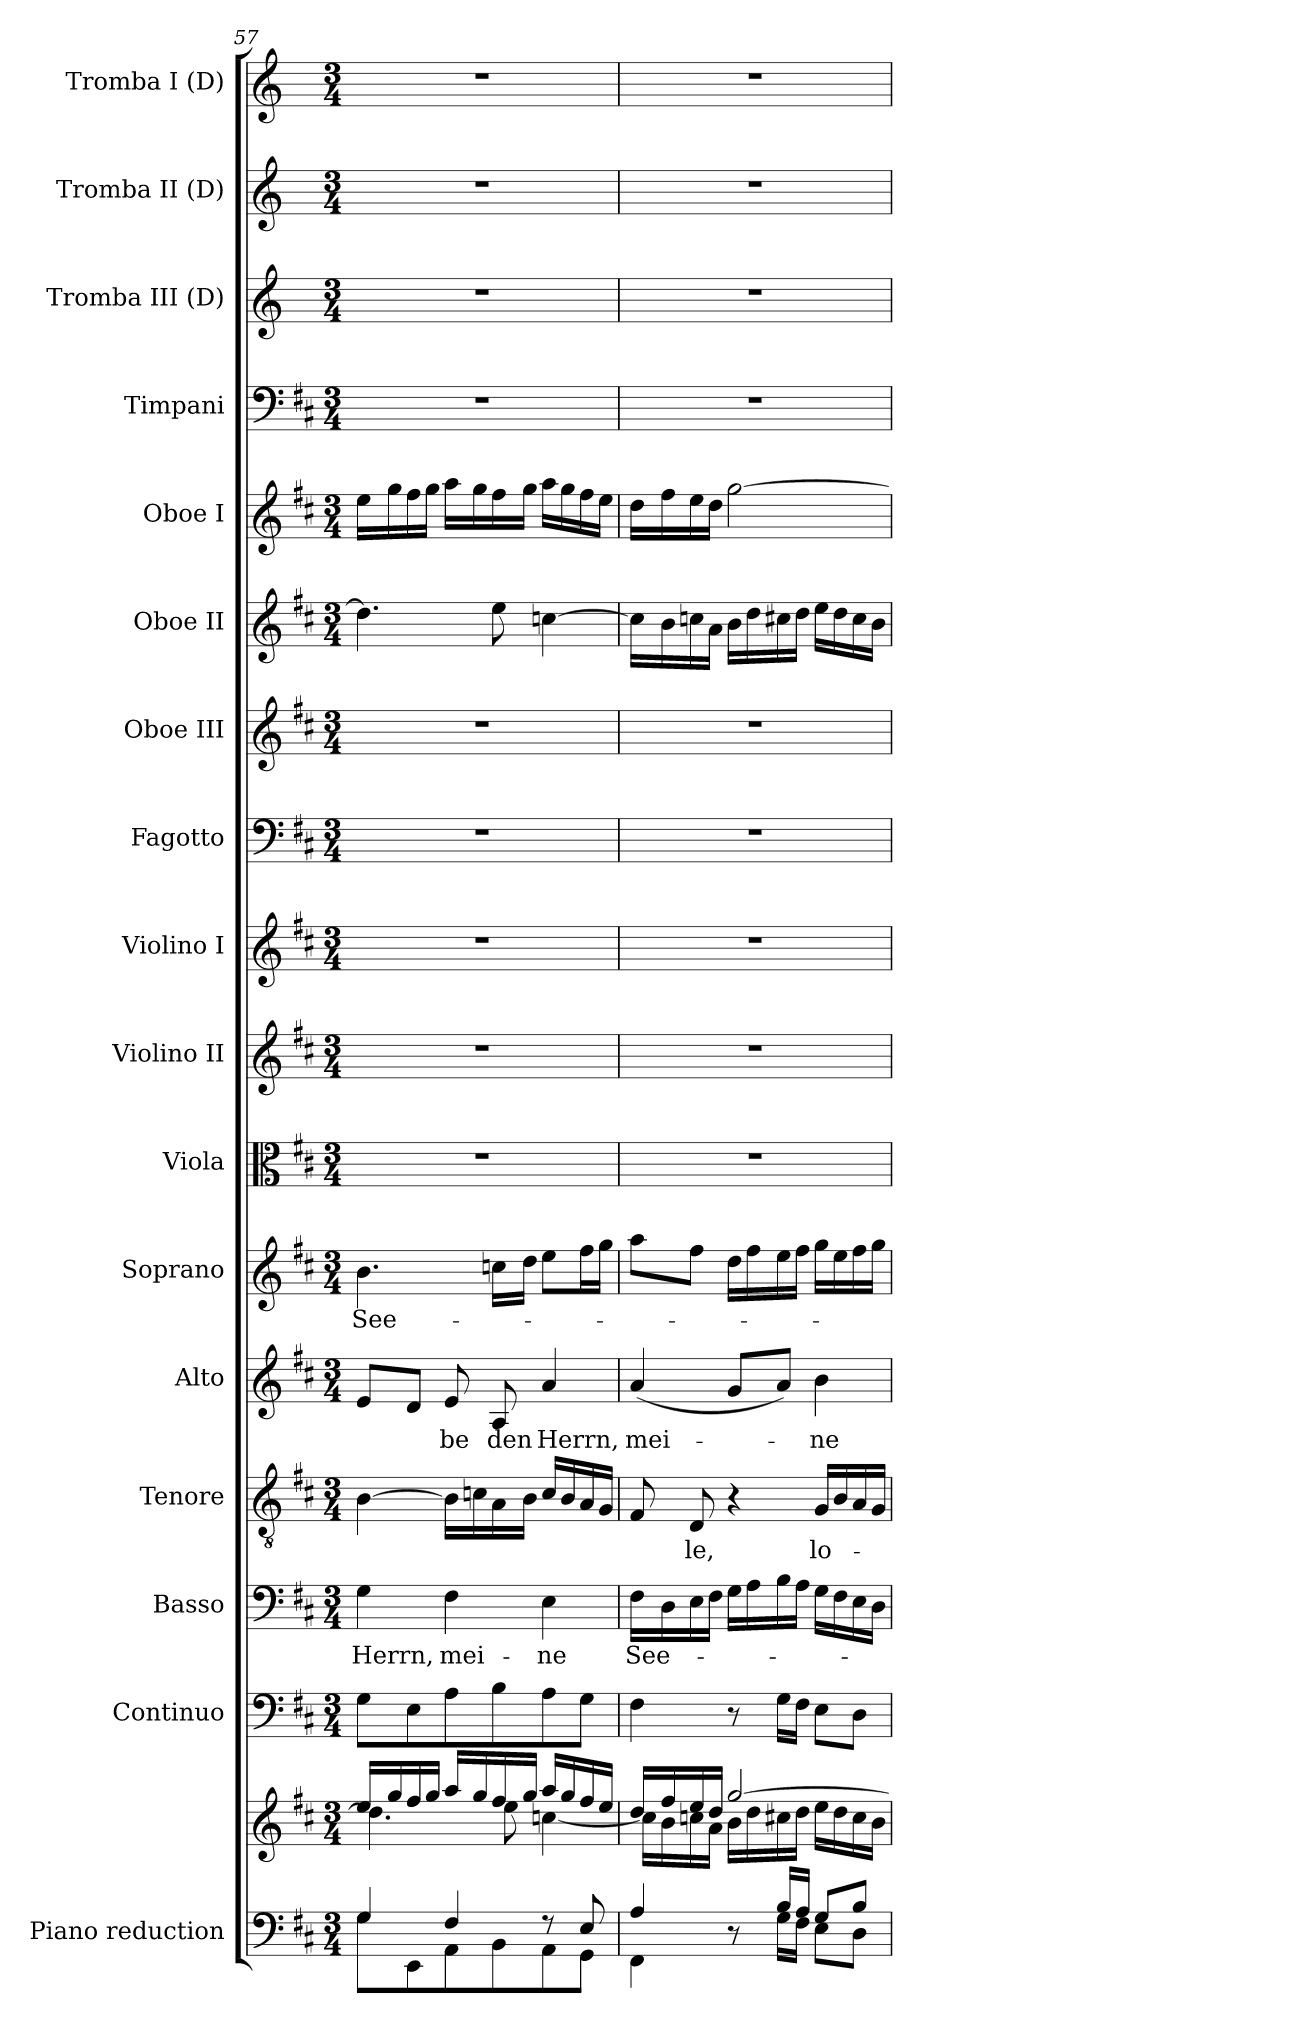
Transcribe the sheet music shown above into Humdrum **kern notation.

**kern	**kern	**kern	**kern	**text	**kern	**text	**kern	**text	**kern	**text	**kern	**kern	**kern	**kern	**kern	**kern	**kern	**kern	**kern	**kern	**kern
*part17	*part17	*part16	*part15	*part15	*part14	*part14	*part13	*part13	*part12	*part12	*part11	*part10	*part9	*part8	*part7	*part6	*part5	*part4	*part3	*part2	*part1
*staff18	*staff17	*staff16	*staff15	*staff15	*staff14	*staff14	*staff13	*staff13	*staff12	*staff12	*staff11	*staff10	*staff9	*staff8	*staff7	*staff6	*staff5	*staff4	*staff3	*staff2	*staff1
*I"Piano reduction	*	*I"Continuo	*I"Basso	*	*I"Tenore	*	*I"Alto	*	*I"Soprano	*	*I"Viola	*I"Violino II	*I"Violino I	*I"Fagotto	*I"Oboe III	*I"Oboe II	*I"Oboe I	*I"Timpani	*I"Tromba III (D)	*I"Tromba II (D)	*I"Tromba I (D)
*I'Pno	*	*	*	*	*	*	*	*	*	*	*	*	*	*	*I'Ob	*I'Ob	*I'Ob	*I'Timp	*	*	*
*clefF4	*clefG2	*clefF4	*clefF4	*	*clefGv2	*	*clefG2	*	*clefG2	*	*clefC3	*clefG2	*clefG2	*clefF4	*clefG2	*clefG2	*clefG2	*clefF4	*clefG2	*clefG2	*clefG2
*	*	*	*	*	*	*	*	*	*	*	*	*	*	*	*	*	*	*	*ITrd-1c-2	*ITrd-1c-2	*ITrd-1c-2
*k[f#c#]	*k[f#c#]	*k[f#c#]	*k[f#c#]	*	*k[f#c#]	*	*k[f#c#]	*	*k[f#c#]	*	*k[f#c#]	*k[f#c#]	*k[f#c#]	*k[f#c#]	*k[f#c#]	*k[f#c#]	*k[f#c#]	*k[f#c#]	*k[f#c#]	*k[f#c#]	*k[f#c#]
*M3/4	*M3/4	*M3/4	*M3/4	*	*M3/4	*	*M3/4	*	*M3/4	*	*M3/4	*M3/4	*M3/4	*M3/4	*M3/4	*M3/4	*M3/4	*M3/4	*M3/4	*M3/4	*M3/4
=57	=57	=57	=57	=57	=57	=57	=57	=57	=57	=57	=57	=57	=57	=57	=57	=57	=57	=57	=57	=57	=57
*^	*^	*	*	*	*	*	*	*	*	*	*	*	*	*	*	*	*	*	*	*	*
!	!	!	!	!	!	!LO:LY:b	!	!	!	!	!	!LO:LY:b	!	!	!	!	!	!	!	!	!	!	!
4G/	8G\L	16ee/LL	4.dd\]	8G\L	4G\	Herrn,	[4B\	.	8e/L	.	4.b\	See-	2.r	2.r	2.r	2.r	2.r	4.dd\]	16ee\LL	2.r	2.r	2.r	2.r
.	.	16gg/	.	.	.	.	.	.	.	.	.	.	.	.	.	.	.	.	16gg\	.	.	.	.
.	8EE\	16ff#/	.	8E\	.	.	.	.	8d/J	.	.	.	.	.	.	.	.	.	16ff#\	.	.	.	.
.	.	16gg/JJ	.	.	.	.	.	.	.	.	.	.	.	.	.	.	.	.	16gg\JJ	.	.	.	.
!	!	!	!	!	!	!LO:LY:b	!	!	!	!LO:LY:b	!	!	!	!	!	!	!	!	!	!	!	!	!
4F#/	8AA\	16aa/LL	.	8A\	4F#\	mei-	16B\LL]	.	8e/	-be	.	.	.	.	.	.	.	.	16aa\LL	.	.	.	.
.	.	16gg/	.	.	.	.	16cn\	.	.	.	.	.	.	.	.	.	.	.	16gg\	.	.	.	.
!	!	!	!	!	!	!	!	!	!	!LO:LY:b	!	!	!	!	!	!	!	!	!	!	!	!	!
.	8BB\	16ff#/	8ee\	8B\	.	.	16A\	.	8A/	den	16ccn\LL	.	.	.	.	.	.	8ee\	16ff#\	.	.	.	.
.	.	16gg/JJ	.	.	.	.	16B\JJ	.	.	.	16dd\JJ	.	.	.	.	.	.	.	16gg\JJ	.	.	.	.
!	!	!	!	!	!	!LO:LY:b	!	!	!	!LO:LY:b	!	!	!	!	!	!	!	!	!	!	!	!	!
8r	8AA\	16aa/LL	[4ccn\	8A\	4E\	ne	16c/LL	.	4a/	Herrn,	8ee\L	.	.	.	.	.	.	[4ccn\	16aa\LL	.	.	.	.
.	.	16gg/	.	.	.	.	16B/	.	.	.	.	.	.	.	.	.	.	.	16gg\	.	.	.	.
8E/	8GG\J	16ff#/	.	8G\J	.	.	16A/	.	.	.	16ff#\L	.	.	.	.	.	.	.	16ff#\	.	.	.	.
.	.	16ee/JJ	.	.	.	.	16G/JJ	.	.	.	16gg\JJ	.	.	.	.	.	.	.	16ee\JJ	.	.	.	.
=58	=58	=58	=58	=58	=58	=58	=58	=58	=58	=58	=58	=58	=58	=58	=58	=58	=58	=58	=58	=58	=58	=58	=58
!	!	!	!	!	!	!LO:LY:b	!	!	!	!LO:LY:b	!	!	!	!	!	!	!	!	!	!	!	!	!
4A/	4FF#\	16dd/LL	16cc\LL]	4F#\	16F#\LL	See-	8F#/	.	(<4a/	mei-	8aa\L	.	2.r	2.r	2.r	2.r	2.r	16cc\LL]	16dd\LL	2.r	2.r	2.r	2.r
.	.	16ff#/	16b\	.	16D\	.	.	.	.	.	.	.	.	.	.	.	.	16b\	16ff#\	.	.	.	.
!	!	!	!	!	!	!	!	!LO:LY:b	!	!	!	!	!	!	!	!	!	!	!	!	!	!	!
.	.	16ee/	16ccn\	.	16E\	.	8D/	le,	.	.	8ff#\J	.	.	.	.	.	.	16ccn\	16ee\	.	.	.	.
.	.	16dd/JJ	16a\JJ	.	16F#\JJ	.	.	.	.	.	.	.	.	.	.	.	.	16a\JJ	16dd\JJ	.	.	.	.
8r	8ryy	[2gg/	16b\LL	8r	16G\LL	.	4r	.	8g/L	.	16dd\LL	.	.	.	.	.	.	16b\LL	[2gg\	.	.	.	.
.	.	.	16dd\	.	16A\	.	.	.	.	.	16ff#\	.	.	.	.	.	.	16dd\	.	.	.	.	.
16B/LL	16G\LL	.	16cc#X\	16G\LL	16B\	.	.	.	8a/J)	.	16ee\	.	.	.	.	.	.	16cc#X\	.	.	.	.	.
16A/JJ	16F#\JJ	.	16dd\JJ	16F#\JJ	16A\JJ	.	.	.	.	.	16ff#\JJ	.	.	.	.	.	.	16dd\JJ	.	.	.	.	.
!	!	!	!	!	!	!	!	!LO:LY:b	!	!LO:LY:b	!	!	!	!	!	!	!	!	!	!	!	!	!
8G/L	8E\L	.	16ee\LL	8E\L	16G\LL	.	16G/LL	lo-	4b\	-ne	16gg\LL	.	.	.	.	.	.	16ee\LL	.	.	.	.	.
.	.	.	16dd\	.	16F#\	.	16B/	.	.	.	16ee\	.	.	.	.	.	.	16dd\	.	.	.	.	.
8B/J	8D\J	.	16cc#\	8D\J	16E\	.	16A/	.	.	.	16ff#\	.	.	.	.	.	.	16cc#\	.	.	.	.	.
.	.	.	16b\JJ	.	16D\JJ	.	16G/JJ	.	.	.	16gg\JJ	.	.	.	.	.	.	16b\JJ	.	.	.	.	.
*v	*v	*	*	*	*	*	*	*	*	*	*	*	*	*	*	*	*	*	*	*	*	*	*
*	*v	*v	*	*	*	*	*	*	*	*	*	*	*	*	*	*	*	*	*	*	*	*
=	=	=	=	=	=	=	=	=	=	=	=	=	=	=	=	=	=	=	=	=	=
*-	*-	*-	*-	*-	*-	*-	*-	*-	*-	*-	*-	*-	*-	*-	*-	*-	*-	*-	*-	*-	*-
